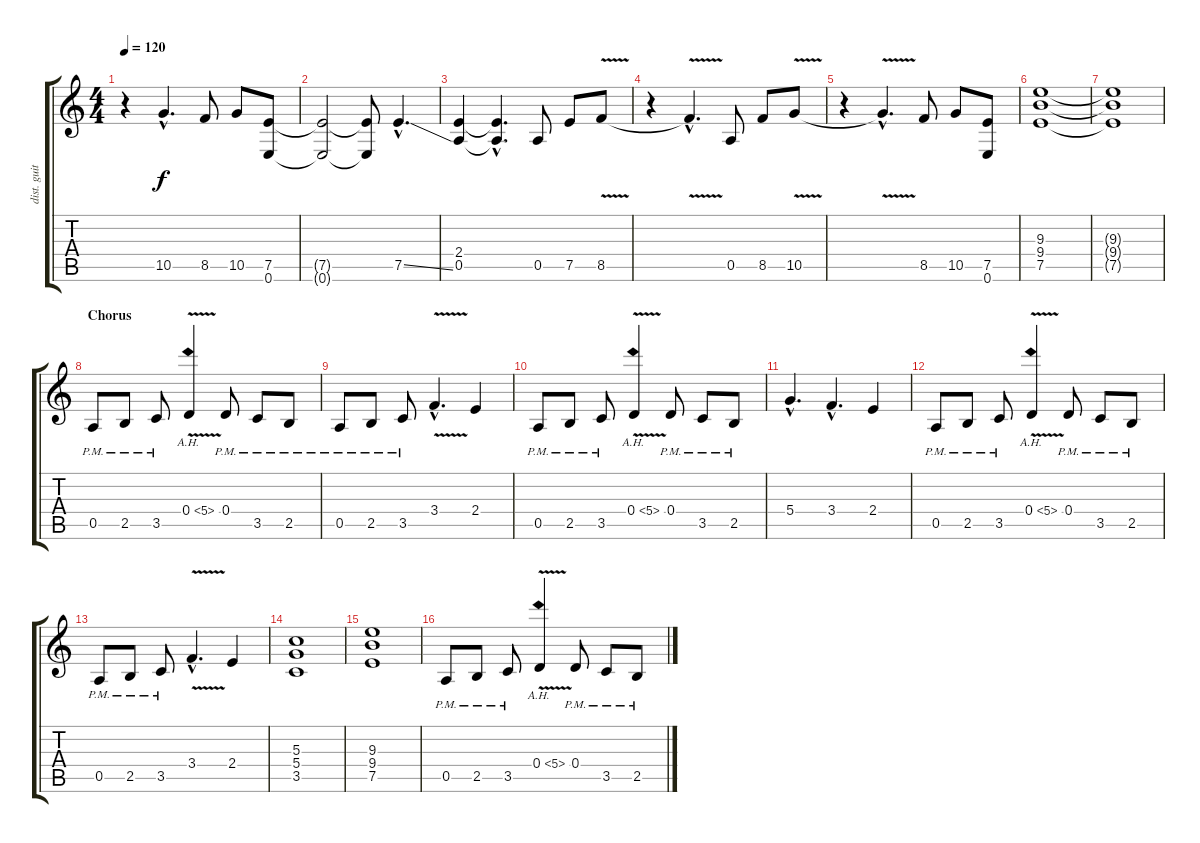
\track ("dist. guitar2" "dist. guit") {instrument distortionguitar}
\staff {score tabs}
\tuning (E4 B3 G3 D3 A2 E2) {hide}
\ts (4 4)
\tempo 120
\clef g2
\ks c
r.4{dy f} 10.5{hac t}.4{d} 8.5.8 10.5.8 (7.5 0.6).8 |
(7.5{t} 0.6{t}).2 (7.5{t} 0.6{t}).8 7.5{ss hac}.4{d} |
(2.4 0.5).4 (2.4{hac t} 0.5{hac t}).4{d} 0.5.8 7.5.8 8.5{v}.8 |
r.4 8.5{hac t}.4{d} 0.5.8 8.5.8 10.5{v}.8 |
r.4 10.5{hac t}.4{d} 8.5.8 10.5.8 (7.5 0.6).8 |
(9.3 9.4 7.5).1 |
(9.3{t} 9.4{t} 7.5{t}).1 |
\section ("" "Chorus")
0.5{pm}.8{instrument distortionguitar} 2.5{pm}.8 3.5{pm}.8 0.4{ah 5 v}.4 0.4{pm}.8 3.5{pm}.8 2.5{pm}.8 |
0.5{pm}.8 2.5{pm}.8 3.5{pm}.8 3.4{v hac}.4{d} 2.4.4 |
0.5{pm}.8 2.5{pm}.8 3.5{pm}.8 0.4{ah 5 v}.4 0.4{pm}.8 3.5{pm}.8 2.5{pm}.8 |
5.4{hac}.4{d} 3.4{hac}.4{d} 2.4.4 |
0.5{pm}.8 2.5{pm}.8 3.5{pm}.8 0.4{ah 5 v}.4 0.4{pm}.8 3.5{pm}.8 2.5{pm}.8 |
0.5{pm}.8 2.5{pm}.8 3.5{pm}.8 3.4{v hac}.4{d} 2.4.4 |
(5.3 5.4 3.5).1 |
(9.3 9.4 7.5).1 |
0.5{pm}.8 2.5{pm}.8 3.5{pm}.8 0.4{ah 5 v}.4 0.4{pm}.8 3.5{pm}.8 2.5{pm}.8
